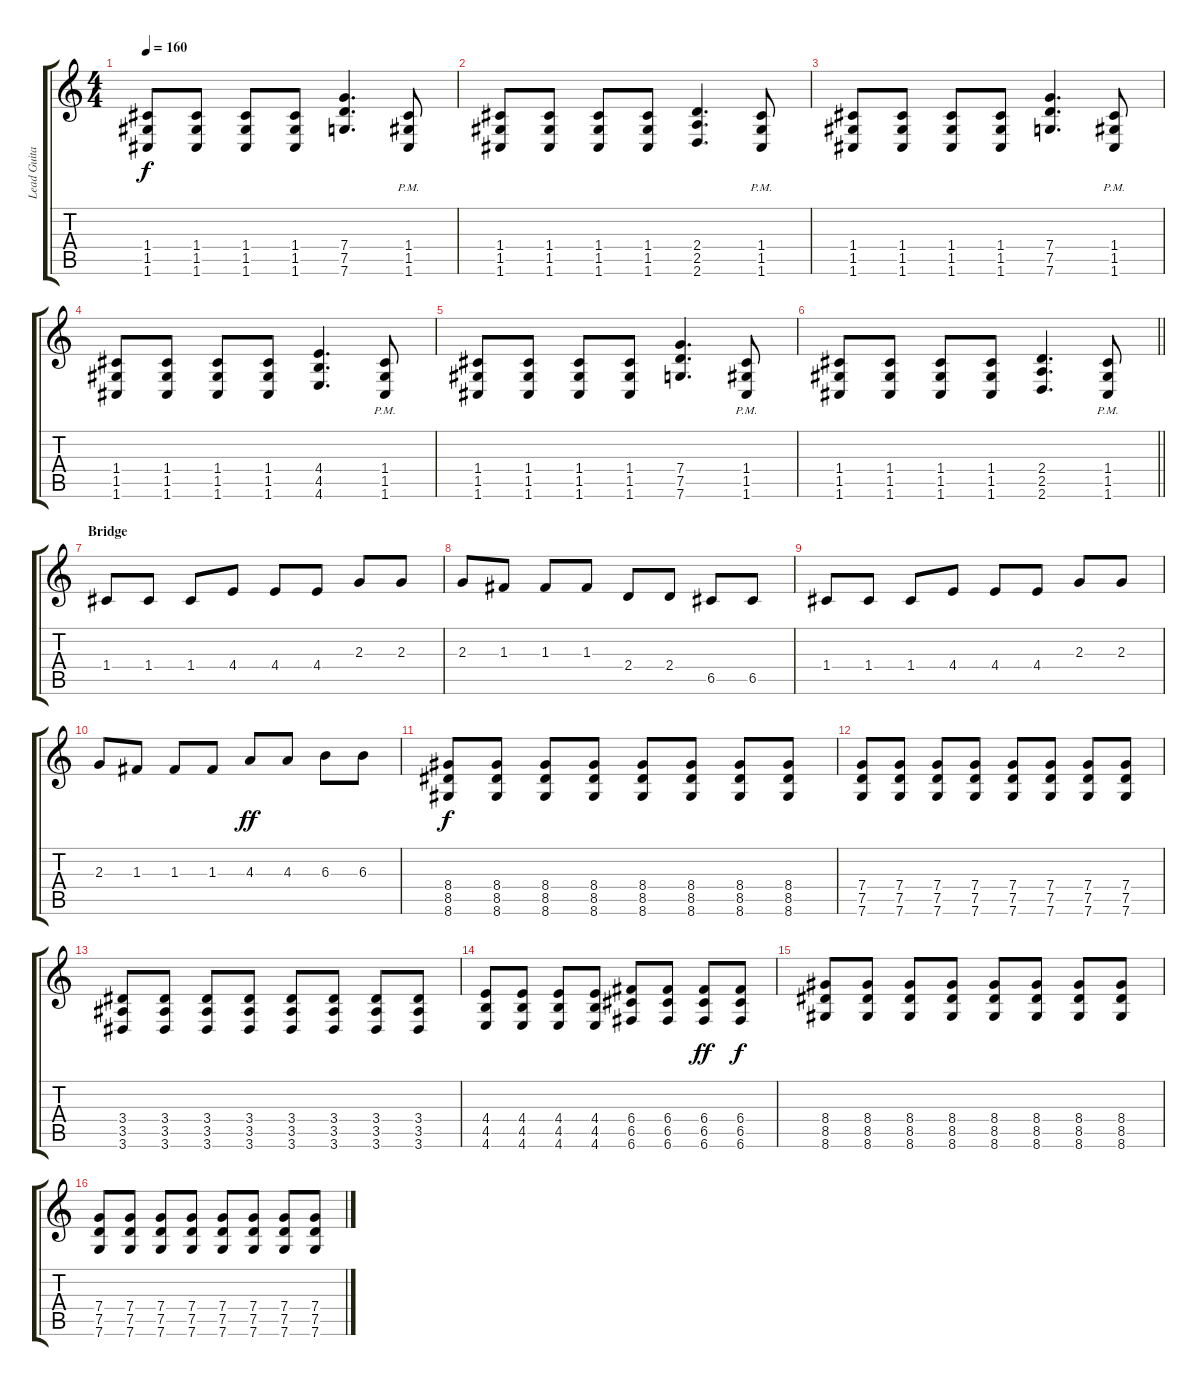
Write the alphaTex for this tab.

\track ("Lead Guitar" "Lead Guita") {instrument distortionguitar}
\staff {score tabs}
\tuning (D4 A3 F3 C3 G2 C2) {hide}
\ts (4 4)
\tempo 160
\clef g2
\ks c
(1.4 1.5 1.6).8{dy f} (1.4 1.5 1.6).8 (1.4 1.5 1.6).8 (1.4 1.5 1.6).8 (7.4 7.5 7.6).4{d} (1.4{pm} 1.5{pm} 1.6{pm}).8 |
(1.4 1.5 1.6).8 (1.4 1.5 1.6).8 (1.4 1.5 1.6).8 (1.4 1.5 1.6).8 (2.4 2.5 2.6).4{d} (1.4{pm} 1.5{pm} 1.6{pm}).8 |
(1.4 1.5 1.6).8 (1.4 1.5 1.6).8 (1.4 1.5 1.6).8 (1.4 1.5 1.6).8 (7.4 7.5 7.6).4{d} (1.4{pm} 1.5{pm} 1.6{pm}).8 |
(1.4 1.5 1.6).8 (1.4 1.5 1.6).8 (1.4 1.5 1.6).8 (1.4 1.5 1.6).8 (4.4 4.5 4.6).4{d} (1.4{pm} 1.5{pm} 1.6{pm}).8 |
(1.4 1.5 1.6).8 (1.4 1.5 1.6).8 (1.4 1.5 1.6).8 (1.4 1.5 1.6).8 (7.4 7.5 7.6).4{d} (1.4{pm} 1.5{pm} 1.6{pm}).8 |
\barLineRight lightlight
(1.4 1.5 1.6).8 (1.4 1.5 1.6).8 (1.4 1.5 1.6).8 (1.4 1.5 1.6).8 (2.4 2.5 2.6).4{d} (1.4{pm} 1.5{pm} 1.6{pm}).8 |
\section ("" "Bridge")
1.4.8 1.4.8 1.4.8 4.4.8 4.4.8 4.4.8 2.3.8 2.3.8 |
2.3.8 1.3.8 1.3.8 1.3.8 2.4.8 2.4.8 6.5.8 6.5.8 |
1.4.8 1.4.8 1.4.8 4.4.8 4.4.8 4.4.8 2.3.8 2.3.8 |
2.3.8 1.3.8 1.3.8 1.3.8 4.3.8{dy ff} 4.3.8 6.3.8 6.3.8 |
(8.4 8.5 8.6).8{dy f} (8.4 8.5 8.6).8 (8.4 8.5 8.6).8 (8.4 8.5 8.6).8 (8.4 8.5 8.6).8 (8.4 8.5 8.6).8 (8.4 8.5 8.6).8 (8.4 8.5 8.6).8 |
(7.4 7.5 7.6).8 (7.4 7.5 7.6).8 (7.4 7.5 7.6).8 (7.4 7.5 7.6).8 (7.4 7.5 7.6).8 (7.4 7.5 7.6).8 (7.4 7.5 7.6).8 (7.4 7.5 7.6).8 |
(3.4 3.5 3.6).8 (3.4 3.5 3.6).8 (3.4 3.5 3.6).8 (3.4 3.5 3.6).8 (3.4 3.5 3.6).8 (3.4 3.5 3.6).8 (3.4 3.5 3.6).8 (3.4 3.5 3.6).8 |
(4.4 4.5 4.6).8 (4.4 4.5 4.6).8 (4.4 4.5 4.6).8 (4.4 4.5 4.6).8 (6.4 6.5 6.6).8 (6.4 6.5 6.6).8 (6.4 6.5 6.6).8{dy ff} (6.4 6.5 6.6).8{dy f} |
(8.4 8.5 8.6).8 (8.4 8.5 8.6).8 (8.4 8.5 8.6).8 (8.4 8.5 8.6).8 (8.4 8.5 8.6).8 (8.4 8.5 8.6).8 (8.4 8.5 8.6).8 (8.4 8.5 8.6).8 |
(7.4 7.5 7.6).8 (7.4 7.5 7.6).8 (7.4 7.5 7.6).8 (7.4 7.5 7.6).8 (7.4 7.5 7.6).8 (7.4 7.5 7.6).8 (7.4 7.5 7.6).8 (7.4 7.5 7.6).8
